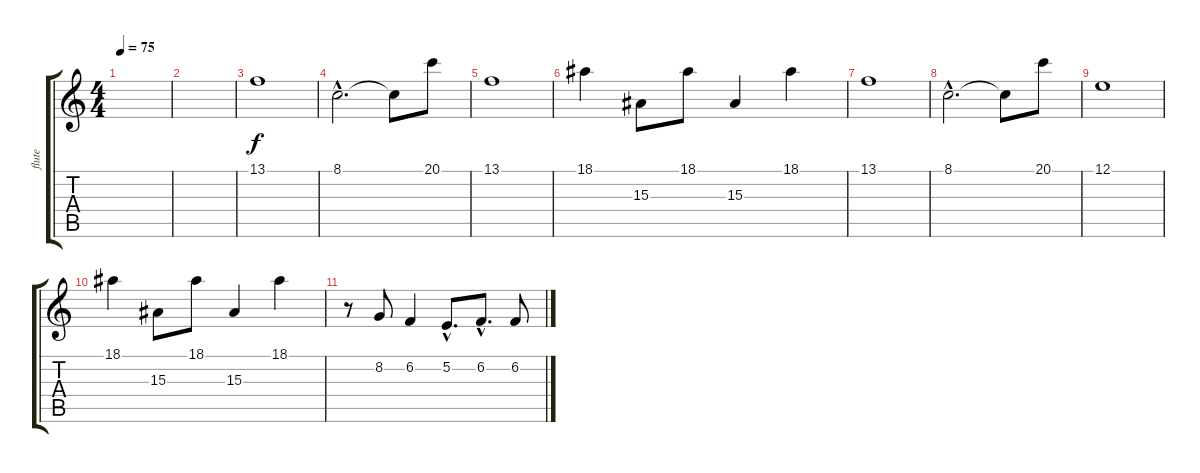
\track ("flute" "flute") {instrument panflute}
\staff {score tabs}
\tuning (E4 B3 G3 D3 A2 E2) {hide}
\ts (4 4)
\tempo 75
\clef g2
\ks c
|
|
13.1.1 |
8.1{hac}.2{d} 8.1{t}.8 20.1.8 |
13.1.1 |
18.1.4 15.3.8 18.1.8 15.3.4 18.1.4 |
13.1.1 |
8.1{hac}.2{d} 8.1{t}.8 20.1.8 |
12.1.1 |
18.1.4 15.3.8 18.1.8 15.3.4 18.1.4 |
r.8 8.2.8 6.2.4 5.2{hac}.8{d} 6.2{hac}.8{d} 6.2.8
